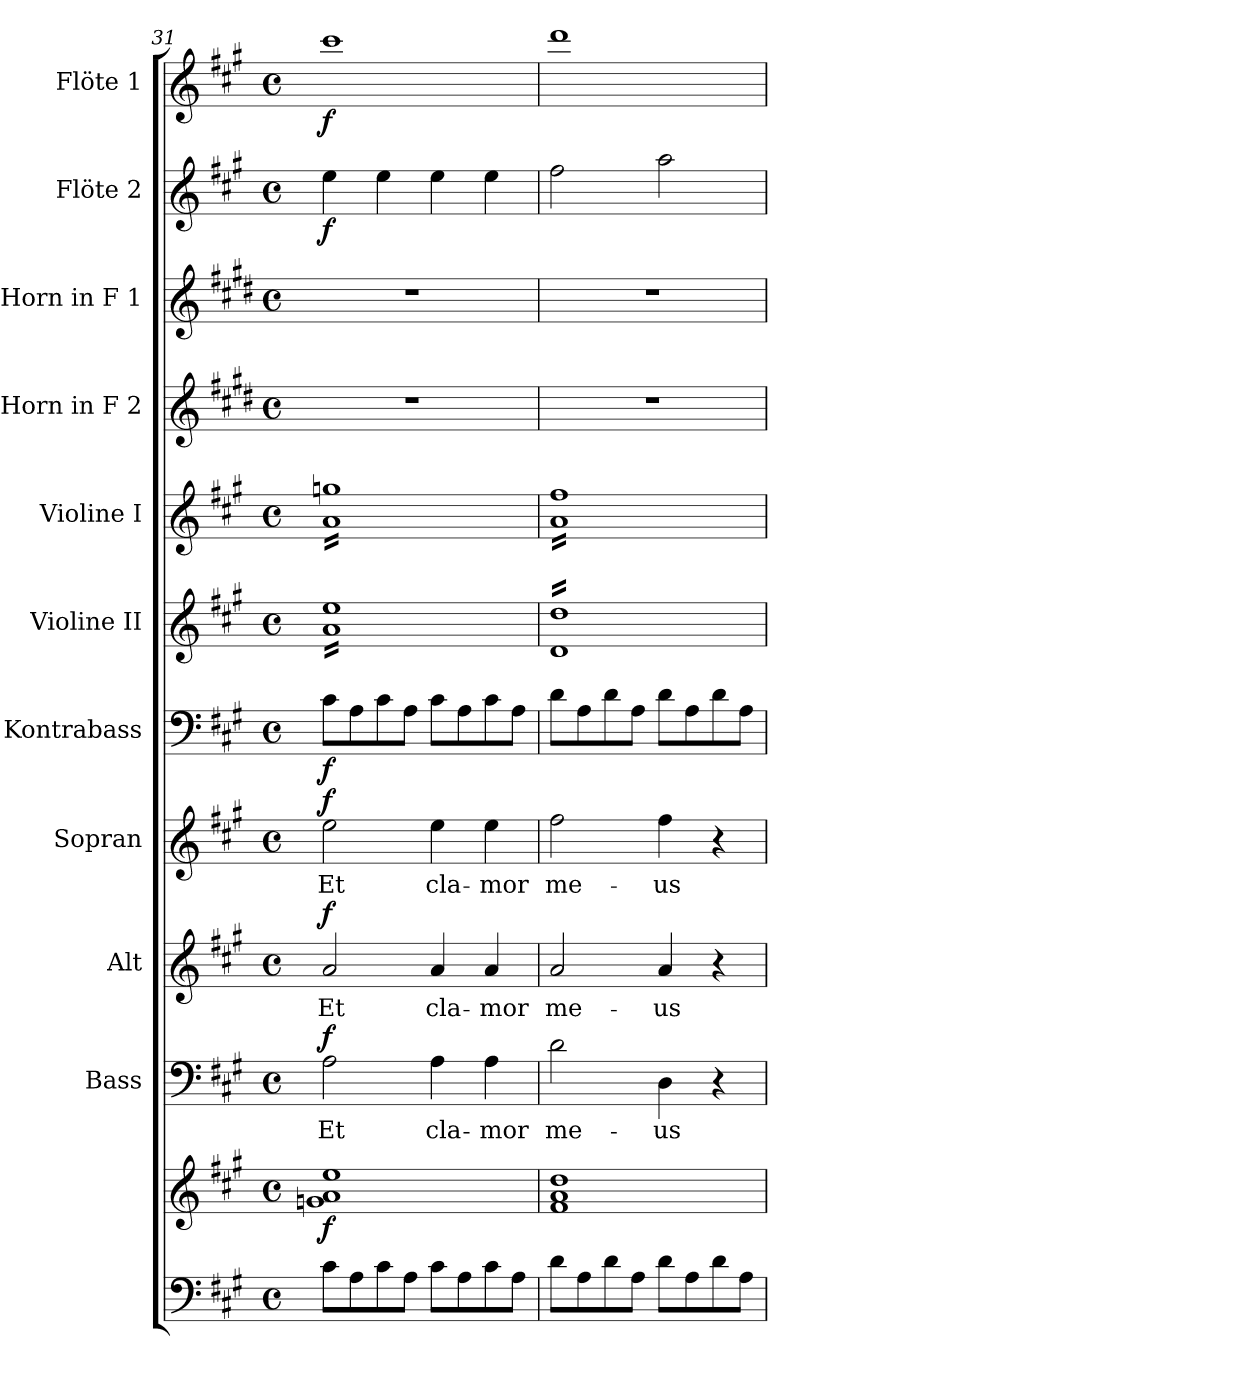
**kern	**kern	**dynam	**kern	**text	**dynam	**kern	**text	**dynam	**kern	**text	**dynam	**kern	**dynam	**kern	**kern	**kern	**kern	**kern	**dynam	**kern	**dynam
*part11	*part11	*part11	*part10	*part10	*part10	*part9	*part9	*part9	*part8	*part8	*part8	*part7	*part7	*part6	*part5	*part4	*part3	*part2	*part2	*part1	*part1
*staff12	*staff11	*staff11/12	*staff10	*staff10	*staff10	*staff9	*staff9	*staff9	*staff8	*staff8	*staff8	*staff7	*staff7	*staff6	*staff5	*staff4	*staff3	*staff2	*staff2	*staff1	*staff1
*	*	*	*I"Bass	*	*	*I"Alt	*	*	*I"Sopran	*	*	*I"Kontrabass	*	*I"Violine II	*I"Violine I	*I"Horn in F 2	*I"Horn in F 1	*I"Flöte 2	*	*I"Flöte 1	*
*	*	*	*I'B.	*	*	*I'A.	*	*	*I'S.	*	*	*I'Kb.	*	*I'Vl. II	*I'Vl. I	*	*	*I'Fl. 2	*	*I'Fl. 1	*
*clefF4	*clefG2	*	*clefF4	*	*	*clefG2	*	*	*clefG2	*	*	*clefF4	*	*clefG2	*clefG2	*clefG2	*clefG2	*clefG2	*	*clefG2	*
*	*	*	*	*	*	*	*	*	*	*	*	*ITrd7c12	*	*	*	*ITrd4c7	*ITrd4c7	*	*	*	*
*k[f#c#g#]	*k[f#c#g#]	*	*k[f#c#g#]	*	*	*k[f#c#g#]	*	*	*k[f#c#g#]	*	*	*k[f#c#g#]	*	*k[f#c#g#]	*k[f#c#g#]	*k[f#c#g#]	*k[f#c#g#]	*k[f#c#g#]	*	*k[f#c#g#]	*
*A:	*A:	*	*A:	*	*	*A:	*	*	*A:	*	*	*A:	*	*A:	*A:	*A:	*A:	*A:	*	*A:	*
*M4/4	*M4/4	*	*M4/4	*	*	*M4/4	*	*	*M4/4	*	*	*M4/4	*	*M4/4	*M4/4	*M4/4	*M4/4	*M4/4	*	*M4/4	*
*met(c)	*met(c)	*	*met(c)	*	*	*met(c)	*	*	*met(c)	*	*	*met(c)	*	*met(c)	*met(c)	*met(c)	*met(c)	*met(c)	*	*met(c)	*
=31	=31	=31	=31	=31	=31	=31	=31	=31	=31	=31	=31	=31	=31	=31	=31	=31	=31	=31	=31	=31	=31
!	!	!LO:DY:b	!	!LO:LY:b	!LO:DY:a	!	!LO:LY:b	!LO:DY:a	!	!LO:LY:b	!LO:DY:a	!	!LO:DY:b	!	!	!	!	!	!LO:DY:b	!	!LO:DY:b
*	*	*	*	*	*	*	*	*	*	*	*	*	*	*tremolo	*	*	*	*	*	*	*
*	*	*	*	*	*	*	*	*	*	*	*	*	*	*	*tremolo	*	*	*	*	*	*
8c#\L	1gn 1a 1ee	f	2A\	Et	f	2a/	Et	f	2ee\	Et	f	8C#\L	f	16a 16eeLL	16a 16ggnLL	1r	1r	4ee\	f	1ccc#	f
.	.	.	.	.	.	.	.	.	.	.	.	.	.	16a 16ee	16a 16ggn	.	.	.	.	.	.
8A\	.	.	.	.	.	.	.	.	.	.	.	8AA\	.	16a 16ee	16a 16ggn	.	.	.	.	.	.
.	.	.	.	.	.	.	.	.	.	.	.	.	.	16a 16ee	16a 16ggn	.	.	.	.	.	.
8c#\	.	.	.	.	.	.	.	.	.	.	.	8C#\	.	16a 16ee	16a 16ggn	.	.	4ee\	.	.	.
.	.	.	.	.	.	.	.	.	.	.	.	.	.	16a 16ee	16a 16ggn	.	.	.	.	.	.
8A\J	.	.	.	.	.	.	.	.	.	.	.	8AA\J	.	16a 16ee	16a 16ggn	.	.	.	.	.	.
.	.	.	.	.	.	.	.	.	.	.	.	.	.	16a 16ee	16a 16ggn	.	.	.	.	.	.
!	!	!	!	!LO:LY:b	!	!	!LO:LY:b	!	!	!LO:LY:b	!	!	!	!	!	!	!	!	!	!	!
8c#\L	.	.	4A\	cla-	.	4a/	cla-	.	4ee\	cla-	.	8C#\L	.	16a 16ee	16a 16ggn	.	.	4ee\	.	.	.
.	.	.	.	.	.	.	.	.	.	.	.	.	.	16a 16ee	16a 16ggn	.	.	.	.	.	.
8A\	.	.	.	.	.	.	.	.	.	.	.	8AA\	.	16a 16ee	16a 16ggn	.	.	.	.	.	.
.	.	.	.	.	.	.	.	.	.	.	.	.	.	16a 16ee	16a 16ggn	.	.	.	.	.	.
!	!	!	!	!LO:LY:b	!	!	!LO:LY:b	!	!	!LO:LY:b	!	!	!	!	!	!	!	!	!	!	!
8c#\	.	.	4A\	-mor	.	4a/	-mor	.	4ee\	-mor	.	8C#\	.	16a 16ee	16a 16ggn	.	.	4ee\	.	.	.
.	.	.	.	.	.	.	.	.	.	.	.	.	.	16a 16ee	16a 16ggn	.	.	.	.	.	.
8A\J	.	.	.	.	.	.	.	.	.	.	.	8AA\J	.	16a 16ee	16a 16ggn	.	.	.	.	.	.
.	.	.	.	.	.	.	.	.	.	.	.	.	.	16a 16eeJJ	16a 16ggnJJ	.	.	.	.	.	.
=32	=32	=32	=32	=32	=32	=32	=32	=32	=32	=32	=32	=32	=32	=32	=32	=32	=32	=32	=32	=32	=32
!	!	!	!	!LO:LY:b	!	!	!LO:LY:b	!	!	!LO:LY:b	!	!	!	!	!	!	!	!	!	!	!
8d\L	1f# 1a 1dd	.	2d\	me-	.	2a/	me-	.	2ff#\	me-	.	8D\L	.	16d 16ddLL	16a 16ff#LL	1r	1r	2ff#\	.	1ddd	.
.	.	.	.	.	.	.	.	.	.	.	.	.	.	16d 16dd	16a 16ff#	.	.	.	.	.	.
8A\	.	.	.	.	.	.	.	.	.	.	.	8AA\	.	16d 16dd	16a 16ff#	.	.	.	.	.	.
.	.	.	.	.	.	.	.	.	.	.	.	.	.	16d 16dd	16a 16ff#	.	.	.	.	.	.
8d\	.	.	.	.	.	.	.	.	.	.	.	8D\	.	16d 16dd	16a 16ff#	.	.	.	.	.	.
.	.	.	.	.	.	.	.	.	.	.	.	.	.	16d 16dd	16a 16ff#	.	.	.	.	.	.
8A\J	.	.	.	.	.	.	.	.	.	.	.	8AA\J	.	16d 16dd	16a 16ff#	.	.	.	.	.	.
.	.	.	.	.	.	.	.	.	.	.	.	.	.	16d 16dd	16a 16ff#	.	.	.	.	.	.
!	!	!	!	!LO:LY:b	!	!	!LO:LY:b	!	!	!LO:LY:b	!	!	!	!	!	!	!	!	!	!	!
8d\L	.	.	4D\	-us	.	4a/	-us	.	4ff#\	-us	.	8D\L	.	16d 16dd	16a 16ff#	.	.	2aa\	.	.	.
.	.	.	.	.	.	.	.	.	.	.	.	.	.	16d 16dd	16a 16ff#	.	.	.	.	.	.
8A\	.	.	.	.	.	.	.	.	.	.	.	8AA\	.	16d 16dd	16a 16ff#	.	.	.	.	.	.
.	.	.	.	.	.	.	.	.	.	.	.	.	.	16d 16dd	16a 16ff#	.	.	.	.	.	.
8d\	.	.	4r	.	.	4r	.	.	4r	.	.	8D\	.	16d 16dd	16a 16ff#	.	.	.	.	.	.
.	.	.	.	.	.	.	.	.	.	.	.	.	.	16d 16dd	16a 16ff#	.	.	.	.	.	.
8A\J	.	.	.	.	.	.	.	.	.	.	.	8AA\J	.	16d 16dd	16a 16ff#	.	.	.	.	.	.
.	.	.	.	.	.	.	.	.	.	.	.	.	.	16d 16ddJJ	16a 16ff#JJ	.	.	.	.	.	.
*	*	*	*	*	*	*	*	*	*	*	*	*	*	*	*Xtremolo	*	*	*	*	*	*
*	*	*	*	*	*	*	*	*	*	*	*	*	*	*Xtremolo	*	*	*	*	*	*	*
=	=	=	=	=	=	=	=	=	=	=	=	=	=	=	=	=	=	=	=	=	=
*-	*-	*-	*-	*-	*-	*-	*-	*-	*-	*-	*-	*-	*-	*-	*-	*-	*-	*-	*-	*-	*-
